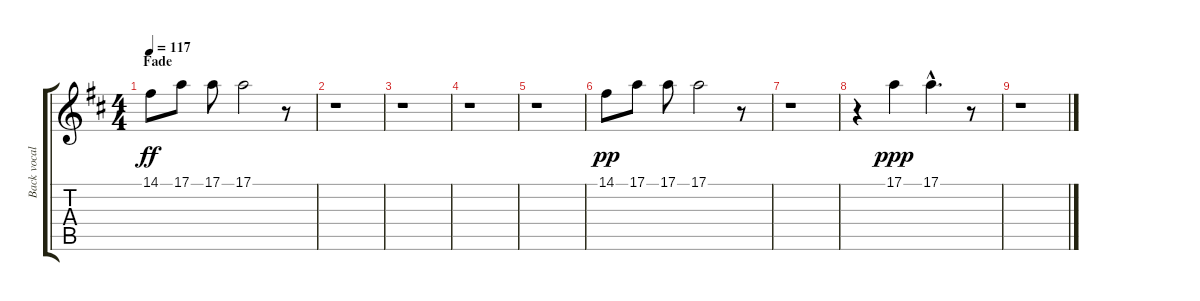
\track ("Back vocals" "Back vocal") {instrument stringensemble1}
\staff {score tabs}
\tuning (E4 B3 G3 D3 A2 E2) {hide}
\ts (4 4)
\section ("" "Fade")
\tempo 117
\clef g2
\ks d
14.1.8{dy ff} 17.1.8 17.1.8 17.1.2 r.8 |
r.1 |
r.1 |
r.1 |
r.1 |
14.1.8{dy pp} 17.1.8 17.1.8 17.1.2 r.8 |
r.1 |
r.4 17.1.4{dy ppp} 17.1{hac}.4{d} r.8 |
r.1
